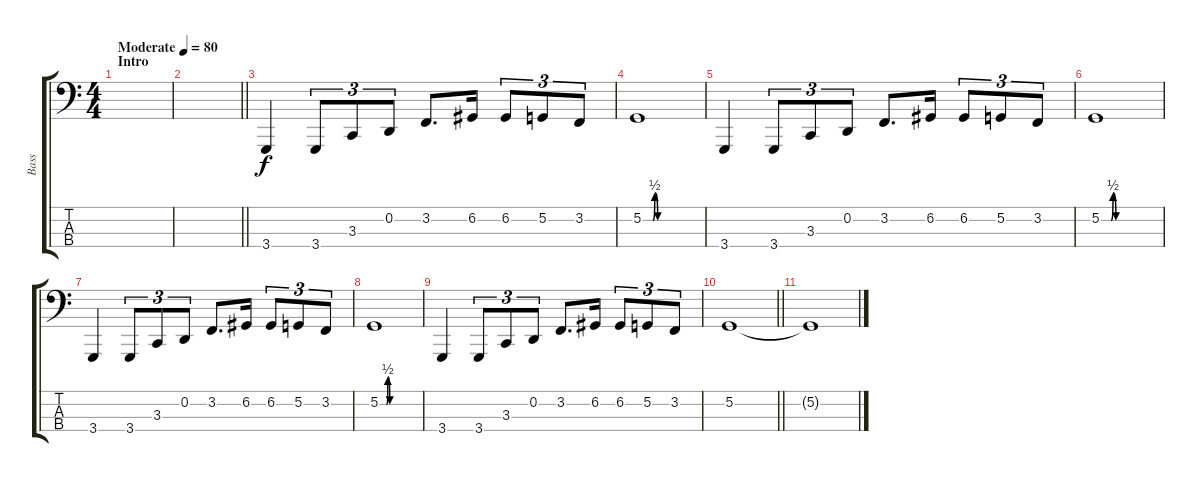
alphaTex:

\track ("Bass" "Bass") {instrument lead8bassandlead}
\staff {score tabs}
\tuning (G2 D2 A1 E1) {hide}
\ts (4 4)
\section ("" "Intro")
\tempo (80 "Moderate")
\clef f4
\ks c
|
\barLineRight lightlight
|
3.4.4 3.4.8{tu (3 2)} 3.3.8{tu (3 2)} 0.2.8{tu (3 2)} 3.2.8{d} 6.2.16 6.2.8{tu (3 2)} 5.2.8{tu (3 2)} 3.2.8{tu (3 2)} |
5.2{be (custom 0 0 10 0 12 2 15 0 60 0)}.1 |
3.4.4 3.4.8{tu (3 2)} 3.3.8{tu (3 2)} 0.2.8{tu (3 2)} 3.2.8{d} 6.2.16 6.2.8{tu (3 2)} 5.2.8{tu (3 2)} 3.2.8{tu (3 2)} |
5.2{be (custom 0 0 10 0 12 2 15 0 60 0)}.1 |
3.4.4 3.4.8{tu (3 2)} 3.3.8{tu (3 2)} 0.2.8{tu (3 2)} 3.2.8{d} 6.2.16 6.2.8{tu (3 2)} 5.2.8{tu (3 2)} 3.2.8{tu (3 2)} |
5.2{be (custom 0 0 10 0 12 2 15 0 60 0)}.1 |
3.4.4 3.4.8{tu (3 2)} 3.3.8{tu (3 2)} 0.2.8{tu (3 2)} 3.2.8{d} 6.2.16 6.2.8{tu (3 2)} 5.2.8{tu (3 2)} 3.2.8{tu (3 2)} |
\barLineRight lightlight
5.2.1 |
5.2{t}.1{volume 0}
